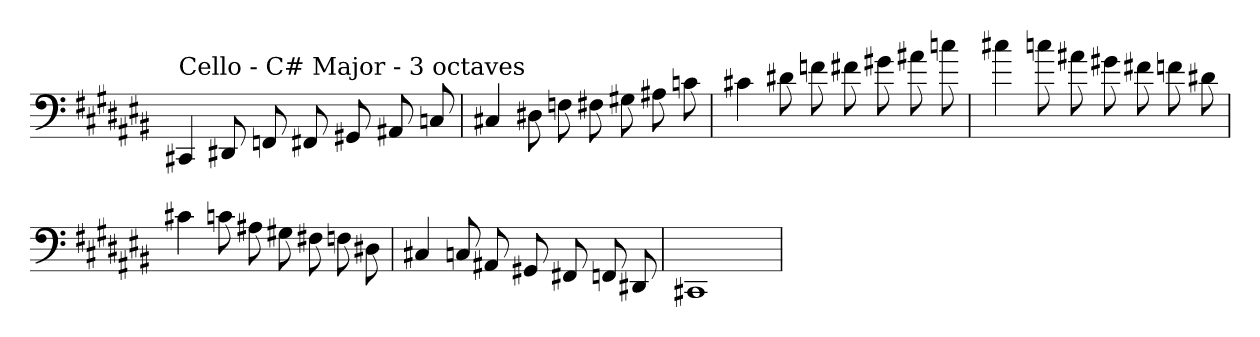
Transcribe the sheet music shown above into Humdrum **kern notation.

**kern
*part1
*staff1
*clefF4
*k[f#c#g#d#a#e#b#]
*C#:
=
!LO:TX:a:t=Cello - C# Major - 3 octaves
4CC#X
8DD#X
8FF
8FF#X
8GG#X
8AA#X
8C
=
4C#X
8D#X
8F
8F#X
8G#X
8A#X
8c
=
4c#X
8d#X
8f
8f#X
8g#X
8a#X
8cc
=
4cc#X
8cc
8a#X
8g#X
8f#X
8f
8d#X
=
4c#X
8c
8A#X
8G#X
8F#X
8F
8D#X
=
4C#X
8C
8AA#X
8GG#X
8FF#X
8FF
8DD#X
=
1CC#X
=
*-
